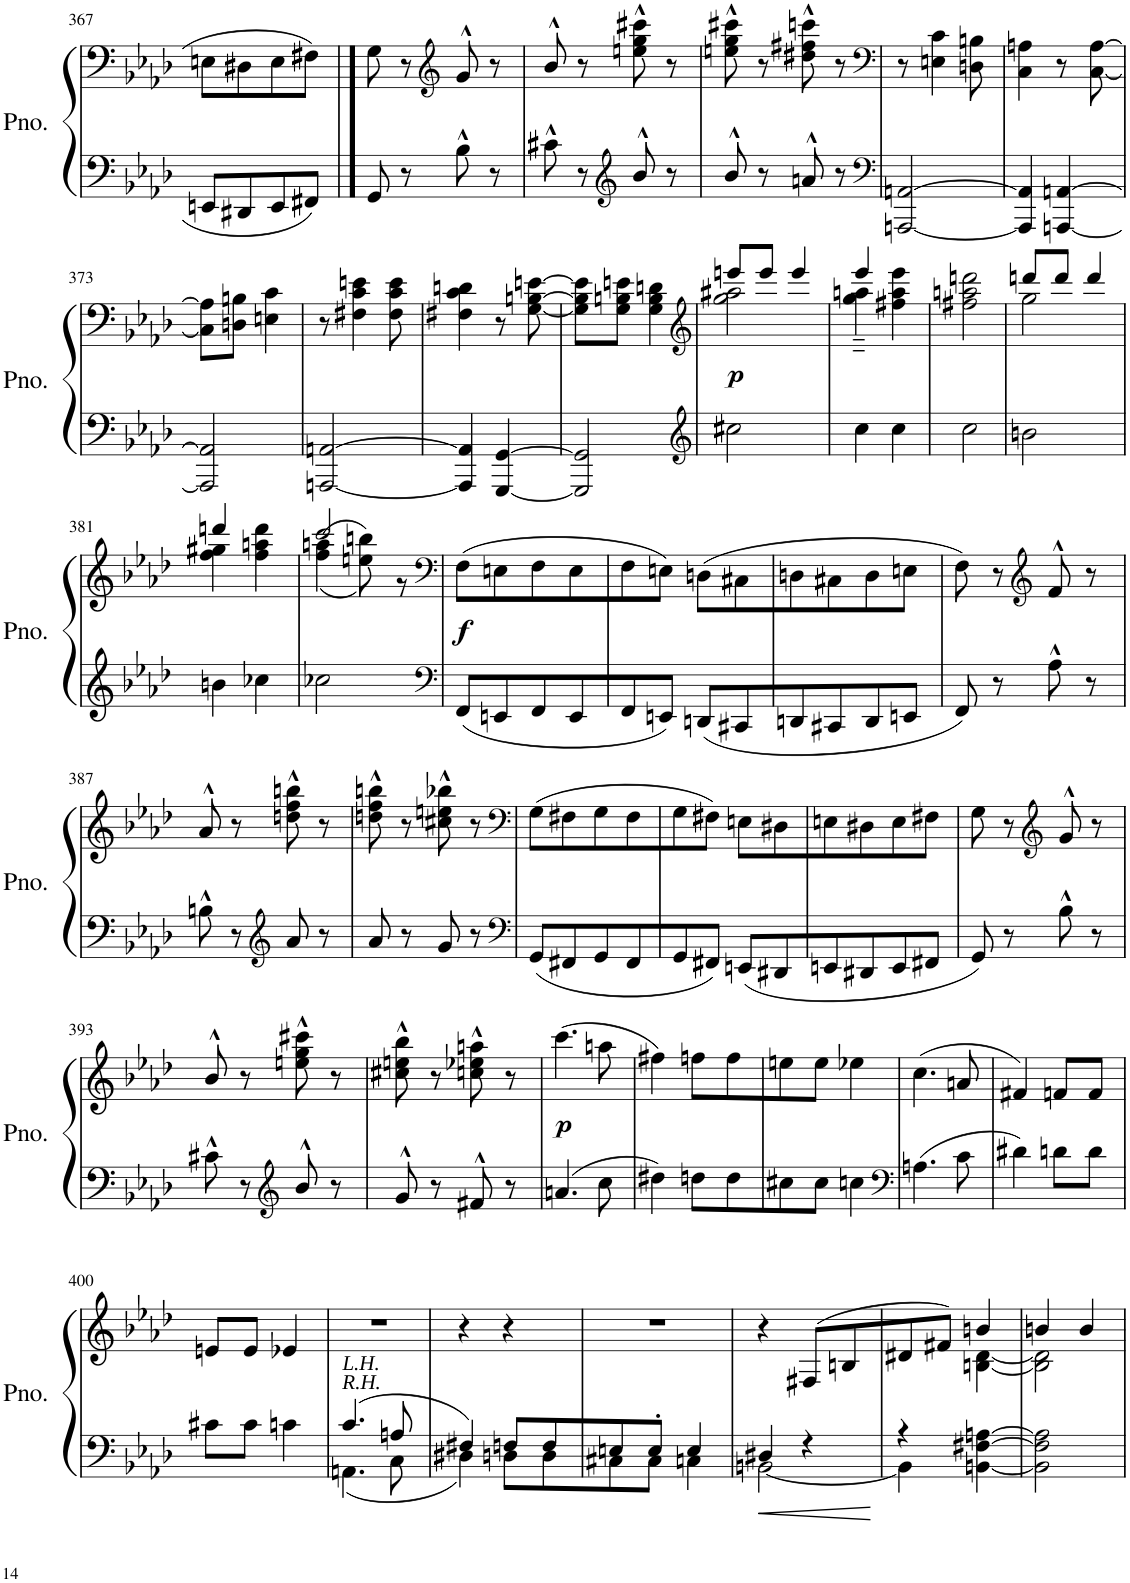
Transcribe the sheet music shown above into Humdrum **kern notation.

**kern	**kern	**dynam
*part1	*part1	*part1
*staff2	*staff1	*staff1/2
*I"Piano	*	*
*I'Pno.	*	*
!!LO:PB:g=z
*clefF4	*clefF4	*
*k[b-e-a-d-]	*k[b-e-a-d-]	*
*M2/4	*M2/4	*
=367	=367	=367
8EEn/L	8En\L	.
8DD#X/	8D#X\	.
8EE/	8E\	.
8FF#X/J	8F#X\J	.
==368	==368	==368
8GG/	8G\	.
8r	8r	.
*	*clefG2	*
8B-^^\	8g^^/	.
8r	8r	.
=369	=369	=369
8c#X^^\	8b-^^/	.
8r	8r	.
*clefG2	*	*
8b-^^/	8een\^^ 8gg\^^ 8ccc#X\^^	.
8r	8r	.
=370	=370	=370
8b-^^/	8een\^^ 8gg\^^ 8ccc#X\^^	.
8r	8r	.
8an^^/	8dd#X\^^ 8ff#X\^^ 8cccn\^^	.
8r	8r	.
=371	=371	=371
*clefF4	*clefF4	*
[2AAAn/ [2AAn/	8r	.
.	4En\ 4c\	.
.	8Dn\ 8Bn\	.
=372	=372	=372
4AAA/] 4AA/]	4C\ 4An\	.
[4AAAn/ [4AAn/	8r	.
.	[8C\ [8A\	.
!!LO:LB:g=z
=373	=373	=373
2AAA/] 2AA/]	8C\] 8A\]L	.
.	8Dn\ 8Bn\J	.
.	4En\ 4c\	.
=374	=374	=374
[2AAAn/ [2AAn/	8r	.
.	4F#X\ 4c\ 4en\	.
.	8F#\ 8c\ 8e\	.
=375	=375	=375
4AAA/] 4AA/]	4F#X\ 4c\ 4dn\	.
[4GGG/ [4GG/	8r	.
.	[8G\ [8Bn\ [8en\	.
=376	=376	=376
2GGG/] 2GG/]	8G\] 8B\] 8e\]L	.
.	8G\ 8Bn\ 8en\J	.
.	4G\ 4B\ 4dn\	.
=377	=377	=377
*clefG2	*clefG2	*
*	*^	*
!	!	!	!LO:DY:b
2cc#X\	8eeen/L	2gg\ 2aa#X\	p
.	8eee/J	.	.
.	4eee/	.	.
=378	=378	=378	=378
4cc\	4eee-/	4gg\~ 4aan\~	.
4cc\	4ff#X\ 4aa\ 4eee-\	4ryy	.
*	*v	*v	*
=379	=379	=379
2cc\	2ff#X\ 2aan\ 2dddn\	.
=380	=380	=380
*	*^	*
2bn\	8dddn/L	2gg\	.
.	8ddd/J	.	.
.	4ddd/	.	.
!!LO:LB:g=z	!!
=381	=381	=381	=381
4bn\	4dddn/	4ff\ 4gg#X\	.
4cc-X\	4ryy	4ff\ 4aan\ 4ddd\	.
=382	=382	=382	=382
2cc-X\	2ccc/	((>4ff\ 4aan\	.
.	.	8een\ 8bbn\))	.
.	.	8r	.
*	*v	*v	*
=383	=383	=383
*clefF4	*clefF4	*
*	*^	*
!	!	!	!LO:DY:b
*	*v	*v	*
8FF/L	(8F\L	f
8EEn/	8En\	.
8FF/	8F\	.
8EE/	8E\	.
=384	=384	=384
8FF/	8F\	.
8EEn/J	8En\J)	.
8DDn/L	(8Dn\L	.
8CC#X/	8C#X\	.
=385	=385	=385
8DDn/	8Dn\	.
8CC#X/	8C#X\	.
8DD/	8D\	.
8EEn/J	8En\J	.
=386	=386	=386
8FF/	8F\)	.
8r	8r	.
*	*clefG2	*
8A-^^\	8f^^/	.
8r	8r	.
!!LO:LB:g=z
=387	=387	=387
8Bn^^\	8a-^^/	.
8r	8r	.
*clefG2	*	*
8a-/	8ddn\^^ 8ff\^^ 8bbn\^^	.
8r	8r	.
=388	=388	=388
8a-/	8ddn\^^ 8ff\^^ 8bbn\^^	.
8r	8r	.
8g/	8cc#X\^^ 8een\^^ 8bb-X\^^	.
8r	8r	.
=389	=389	=389
*clefF4	*clefF4	*
8GG/L	(8G\L	.
8FF#X/	8F#X\	.
8GG/	8G\	.
8FF#/	8F#\	.
=390	=390	=390
8GG/	8G\	.
8FF#X/J	8F#X\J)	.
8EEn/L	8En\L	.
8DD#X/	8D#X\	.
=391	=391	=391
8EEn/	8En\	.
8DD#X/	8D#X\	.
8EE/	8E\	.
8FF#X/J	8F#X\J	.
=392	=392	=392
8GG/	8G\	.
8r	8r	.
*	*clefG2	*
8B-^^\	8g^^/	.
8r	8r	.
!!LO:LB:g=z
=393	=393	=393
8c#X^^\	8b-^^/	.
8r	8r	.
*clefG2	*	*
8b-^^/	8een\^^ 8gg\^^ 8ccc#X\^^	.
8r	8r	.
=394	=394	=394
8g^^/	8cc#X\^^ 8een\^^ 8bb-\^^	.
8r	8r	.
8f#X^^/	8ccn\^^ 8ee-X\^^ 8aan\^^	.
8r	8r	.
=395	=395	=395
!	!	!LO:DY:b
4.an/	(4.ccc\	p
8cc\	8aan\	.
=396	=396	=396
4dd#X\	4ff#X\)	.
8ddn\L	8ffn\L	.
8dd\	8ff\	.
=397	=397	=397
8cc#X\	8een\	.
8cc#\J	8ee\J	.
4ccn\	4ee-X\	.
=398	=398	=398
*clefF4	*	*
4.An\	(4.cc\	.
8c\	8an/	.
=399	=399	=399
4d#X\	4f#X/)	.
8dn\L	8fn/L	.
8d\J	8f/J	.
!!LO:LB:g=z
=400	=400	=400
8c#X\L	8en/L	.
8c#\J	8e/J	.
4cn\	4e-X/	.
=401	=401	=401
*^	*	*
!LO:TX:a:i:t=R.H.	!	!	!
!LO:TX:a:i:t=L.H.	!	!	!
4.c/	4.AAn\	2r	.
8An/	8C\	.	.
=402	=402	=402	=402
4F#X/	4D#X\	4r	.
8Fn/L	8Dn\L	4r	.
8F/	8D\	.	.
=403	=403	=403	=403
8En/	8C#X\	2r	.
8E'/J	8C#\J	.	.
4E/	4Cn\	.	.
=404	=404	=404	=404
4D#X/	[2BBn\	4r	.
4r	.	(>8F#X/L	.
.	.	8Bn/	.
=405	=405	=405	=405
*	*	*^	*
4r	4BB\]	8d#X/	4ryy	.
.	.	8f#X/J)	.	.
[4BBn\ [4F#X\ [4An\	4ryy	4bn/	[4Bn\ [4d#\	.
*v	*v	*	*	*
=406	=406	=406	=406
2BB\] 2F#\] 2A\]	4bn/	2B\] 2d#\]	.
.	4b/	.	.
*	*v	*v	*
=	=	=
*-	*-	*-
